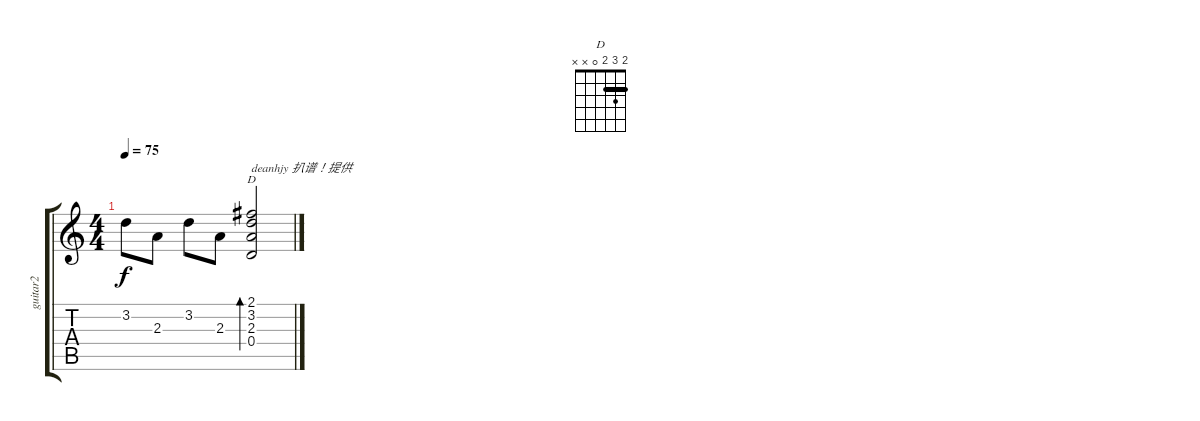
\track ("guitar2" "guitar2") {instrument acousticguitarnylon}
\staff {score tabs}
\tuning (E4 B3 G3 D3 A2 E2) {hide}
\chord ("D" 2 3 2 0 x x) {barre 2}
\ts (4 4)
\tempo 75
\clef g2
\ks c
3.2.8{dy f} 2.3.8 3.2.8 2.3.8 (2.1 3.2 2.3 0.4).2{bd 120 ch "D" txt "deanhjy 扒谱！提供"}
